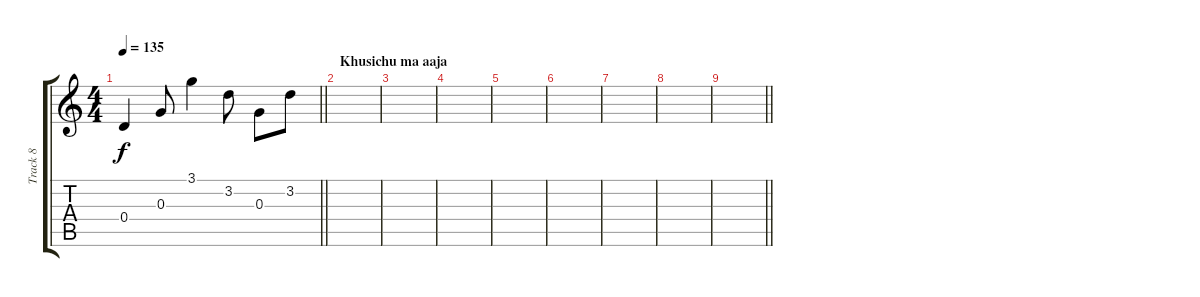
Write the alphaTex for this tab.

\track ("Track 8" "Track 8") {instrument acousticguitarsteel}
\staff {score tabs}
\tuning (E4 B3 G3 D3 A2 E2) {hide}
\ts (4 4)
\tempo 135
\clef g2
\barLineRight lightlight
\ks c
0.4.4{dy f} 0.3.8 3.1.4 3.2.8 0.3.8 3.2.8 |
\section ("" "Khusichu ma aaja")
|
|
|
|
|
|
|
\barLineRight lightlight
